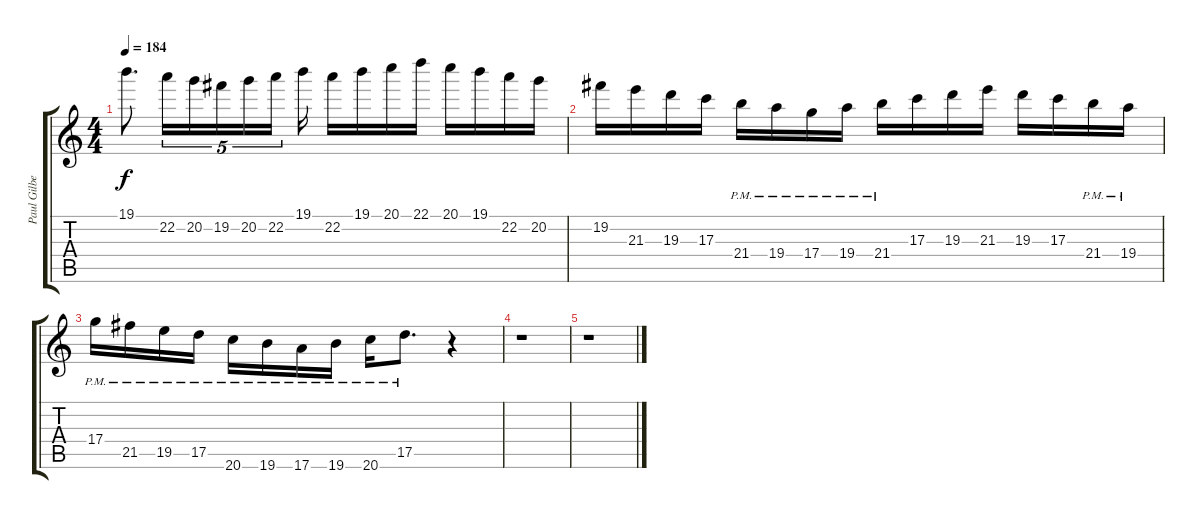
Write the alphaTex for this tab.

\track ("Paul Gilbert (Lead Guitar)" "Paul Gilbe") {instrument distortionguitar}
\staff {score tabs}
\tuning (E4 B3 G3 D3 A2 E2) {hide}
\ts (4 4)
\tempo 184
\clef g2
\ks c
19.1.8{d dy f} 22.2.16{tu (5 4)} 20.2.16{tu (5 4)} 19.2.16{tu (5 4)} 20.2.16{tu (5 4)} 22.2.16{tu (5 4) beam splitsecondary} 19.1.16 22.2.16 19.1.16 20.1.16 22.1.16 20.1.16 19.1.16 22.2.16 20.2.16 |
19.2.16 21.3.16 19.3.16 17.3.16 21.4{pm}.16 19.4{pm}.16 17.4{pm}.16 19.4{pm}.16 21.4{pm}.16 17.3.16 19.3.16 21.3.16 19.3.16 17.3.16 21.4{pm}.16 19.4{pm}.16 |
17.4{pm}.16 21.5{pm}.16 19.5{pm}.16 17.5{pm}.16 20.6{pm}.16 19.6{pm}.16 17.6{pm}.16 19.6{pm}.16 20.6{pm}.16 17.5{pm}.8{d} r.4 |
r.1 |
r.1
